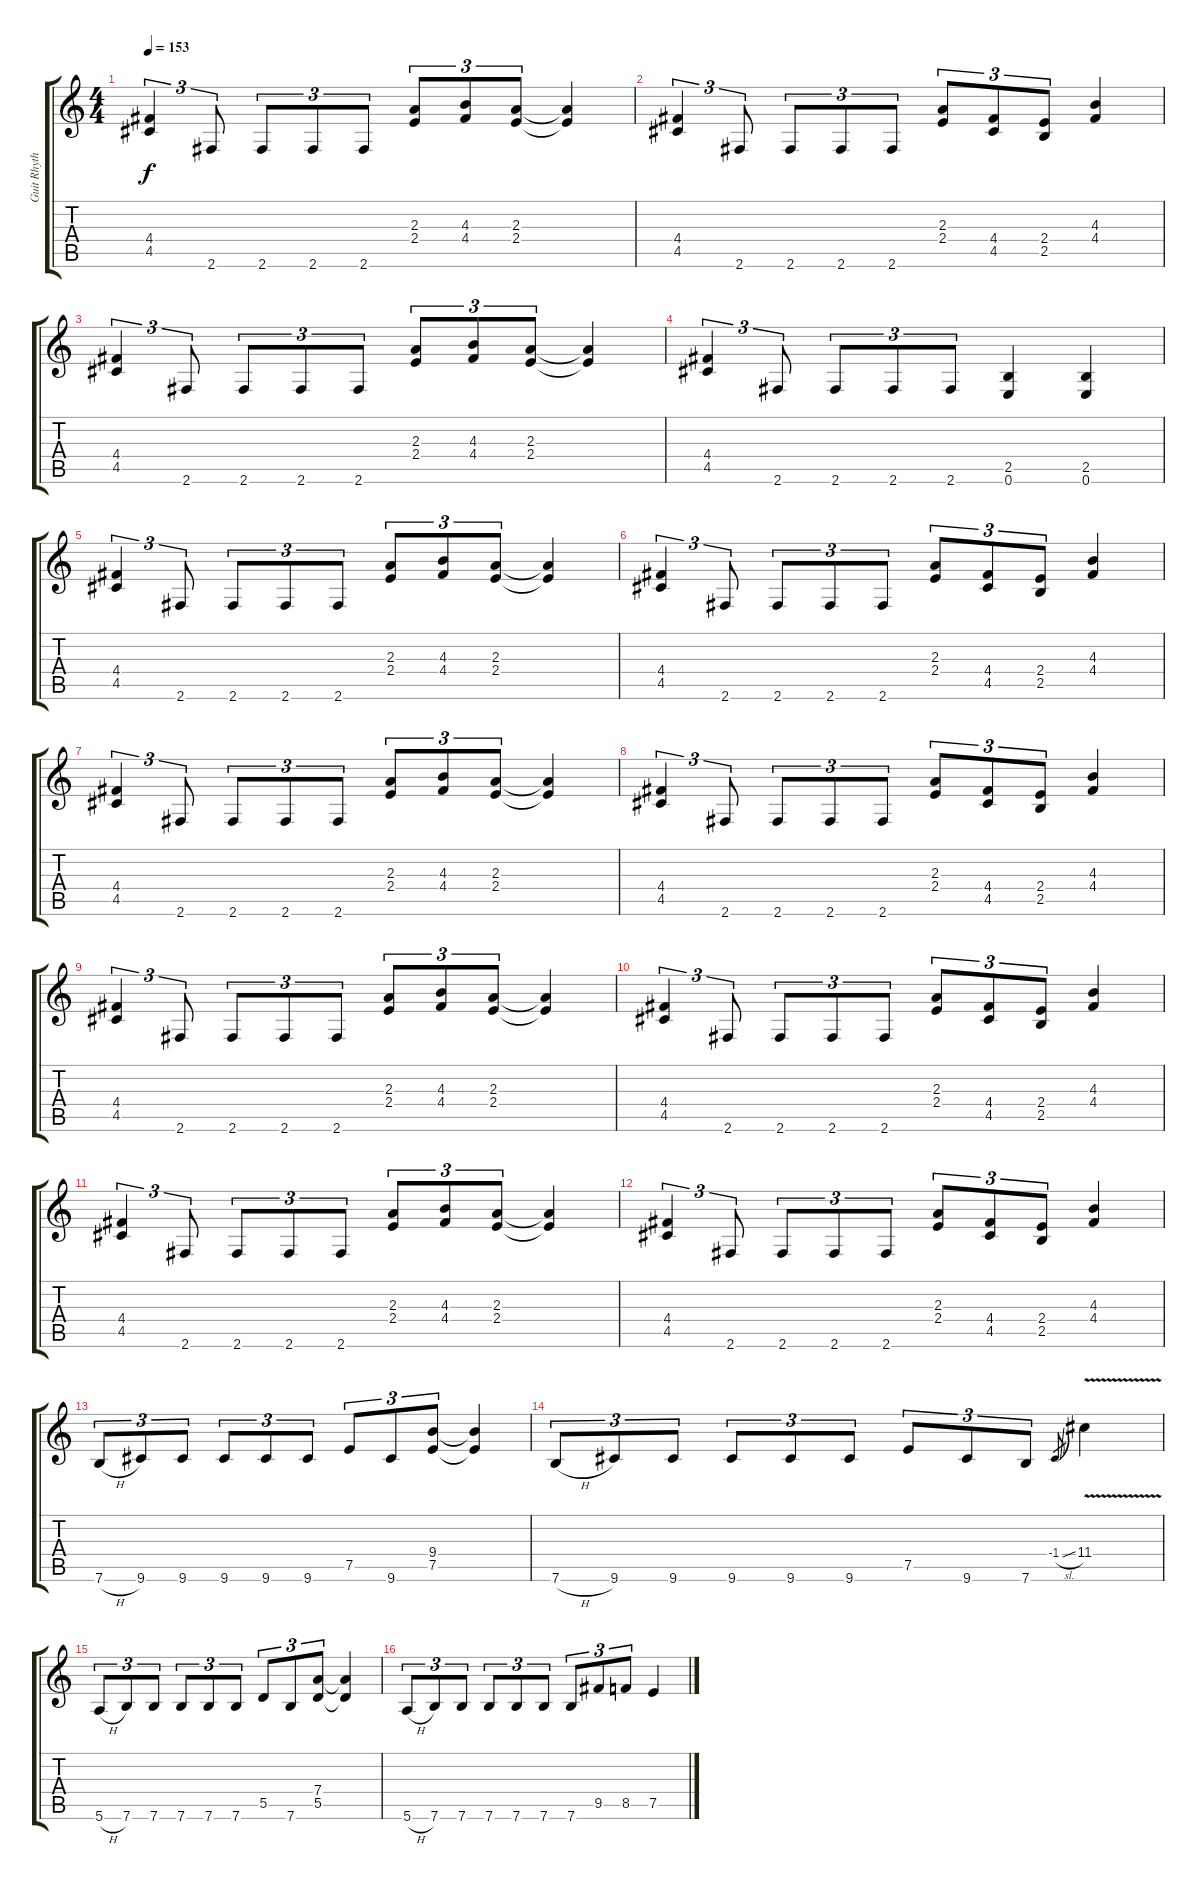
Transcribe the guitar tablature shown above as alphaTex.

\track ("Guit Rhythm 1" "Guit Rhyth") {instrument distortionguitar}
\staff {score tabs}
\tuning (E4 B3 G3 D3 A2 E2) {hide}
\ts (4 4)
\tempo 153
\clef g2
\ks c
(4.4 4.5).4{tu (3 2) dy f} 2.6.8{tu (3 2)} 2.6.8{tu (3 2)} 2.6.8{tu (3 2)} 2.6.8{tu (3 2)} (2.3 2.4).8{tu (3 2)} (4.3 4.4).8{tu (3 2)} (2.3 2.4).8{tu (3 2)} (2.3{t} 2.4{t}).4 |
(4.4 4.5).4{tu (3 2)} 2.6.8{tu (3 2)} 2.6.8{tu (3 2)} 2.6.8{tu (3 2)} 2.6.8{tu (3 2)} (2.3 2.4).8{tu (3 2)} (4.4 4.5).8{tu (3 2)} (2.4 2.5).8{tu (3 2)} (4.3 4.4).4 |
(4.4 4.5).4{tu (3 2)} 2.6.8{tu (3 2)} 2.6.8{tu (3 2)} 2.6.8{tu (3 2)} 2.6.8{tu (3 2)} (2.3 2.4).8{tu (3 2)} (4.3 4.4).8{tu (3 2)} (2.3 2.4).8{tu (3 2)} (2.3{t} 2.4{t}).4 |
(4.4 4.5).4{tu (3 2)} 2.6.8{tu (3 2)} 2.6.8{tu (3 2)} 2.6.8{tu (3 2)} 2.6.8{tu (3 2)} (2.5 0.6).4 (2.5 0.6).4 |
(4.4 4.5).4{tu (3 2)} 2.6.8{tu (3 2)} 2.6.8{tu (3 2)} 2.6.8{tu (3 2)} 2.6.8{tu (3 2)} (2.3 2.4).8{tu (3 2)} (4.3 4.4).8{tu (3 2)} (2.3 2.4).8{tu (3 2)} (2.3{t} 2.4{t}).4 |
(4.4 4.5).4{tu (3 2)} 2.6.8{tu (3 2)} 2.6.8{tu (3 2)} 2.6.8{tu (3 2)} 2.6.8{tu (3 2)} (2.3 2.4).8{tu (3 2)} (4.4 4.5).8{tu (3 2)} (2.4 2.5).8{tu (3 2)} (4.3 4.4).4 |
(4.4 4.5).4{tu (3 2)} 2.6.8{tu (3 2)} 2.6.8{tu (3 2)} 2.6.8{tu (3 2)} 2.6.8{tu (3 2)} (2.3 2.4).8{tu (3 2)} (4.3 4.4).8{tu (3 2)} (2.3 2.4).8{tu (3 2)} (2.3{t} 2.4{t}).4 |
(4.4 4.5).4{tu (3 2)} 2.6.8{tu (3 2)} 2.6.8{tu (3 2)} 2.6.8{tu (3 2)} 2.6.8{tu (3 2)} (2.3 2.4).8{tu (3 2)} (4.4 4.5).8{tu (3 2)} (2.4 2.5).8{tu (3 2)} (4.3 4.4).4 |
(4.4 4.5).4{tu (3 2)} 2.6.8{tu (3 2)} 2.6.8{tu (3 2)} 2.6.8{tu (3 2)} 2.6.8{tu (3 2)} (2.3 2.4).8{tu (3 2)} (4.3 4.4).8{tu (3 2)} (2.3 2.4).8{tu (3 2)} (2.3{t} 2.4{t}).4 |
(4.4 4.5).4{tu (3 2)} 2.6.8{tu (3 2)} 2.6.8{tu (3 2)} 2.6.8{tu (3 2)} 2.6.8{tu (3 2)} (2.3 2.4).8{tu (3 2)} (4.4 4.5).8{tu (3 2)} (2.4 2.5).8{tu (3 2)} (4.3 4.4).4 |
(4.4 4.5).4{tu (3 2)} 2.6.8{tu (3 2)} 2.6.8{tu (3 2)} 2.6.8{tu (3 2)} 2.6.8{tu (3 2)} (2.3 2.4).8{tu (3 2)} (4.3 4.4).8{tu (3 2)} (2.3 2.4).8{tu (3 2)} (2.3{t} 2.4{t}).4 |
(4.4 4.5).4{tu (3 2)} 2.6.8{tu (3 2)} 2.6.8{tu (3 2)} 2.6.8{tu (3 2)} 2.6.8{tu (3 2)} (2.3 2.4).8{tu (3 2)} (4.4 4.5).8{tu (3 2)} (2.4 2.5).8{tu (3 2)} (4.3 4.4).4 |
7.6{h}.8{tu (3 2)} 9.6.8{tu (3 2)} 9.6.8{tu (3 2)} 9.6.8{tu (3 2)} 9.6.8{tu (3 2)} 9.6.8{tu (3 2)} 7.5.8{tu (3 2)} 9.6.8{tu (3 2)} (9.4 7.5).8{tu (3 2)} (9.4{t} 7.5{t}).4 |
7.6{h}.8{tu (3 2)} 9.6.8{tu (3 2)} 9.6.8{tu (3 2)} 9.6.8{tu (3 2)} 9.6.8{tu (3 2)} 9.6.8{tu (3 2)} 7.5.8{tu (3 2)} 9.6.8{tu (3 2)} 7.6.8{tu (3 2)} -1.4{sl}.8{gr} 11.4{v}.4 |
5.6{h}.8{tu (3 2)} 7.6.8{tu (3 2)} 7.6.8{tu (3 2)} 7.6.8{tu (3 2)} 7.6.8{tu (3 2)} 7.6.8{tu (3 2)} 5.5.8{tu (3 2)} 7.6.8{tu (3 2)} (7.4 5.5).8{tu (3 2)} (7.4{t} 5.5{t}).4 |
5.6{h}.8{tu (3 2)} 7.6.8{tu (3 2)} 7.6.8{tu (3 2)} 7.6.8{tu (3 2)} 7.6.8{tu (3 2)} 7.6.8{tu (3 2)} 7.6.8{tu (3 2)} 9.5.8{tu (3 2)} 8.5.8{tu (3 2)} 7.5.4
